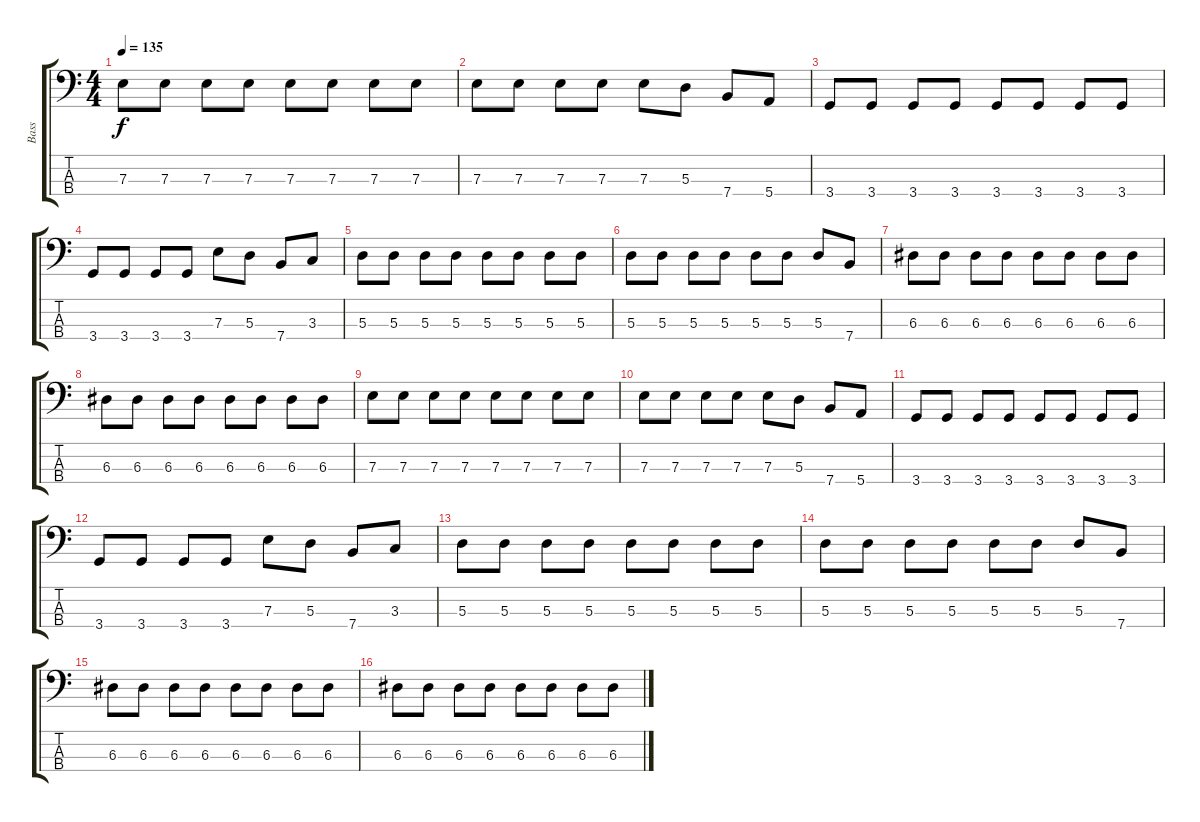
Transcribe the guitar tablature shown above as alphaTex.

\track ("Bass" "Bass") {instrument electricbassfinger}
\staff {score tabs}
\tuning (G2 D2 A1 E1) {hide}
\ts (4 4)
\tempo 135
\clef f4
\ks c
7.3.8{dy f} 7.3.8 7.3.8 7.3.8 7.3.8 7.3.8 7.3.8 7.3.8 |
7.3.8 7.3.8 7.3.8 7.3.8 7.3.8 5.3.8 7.4.8 5.4.8 |
3.4.8 3.4.8 3.4.8 3.4.8 3.4.8 3.4.8 3.4.8 3.4.8 |
3.4.8 3.4.8 3.4.8 3.4.8 7.3.8 5.3.8 7.4.8 3.3.8 |
5.3.8 5.3.8 5.3.8 5.3.8 5.3.8 5.3.8 5.3.8 5.3.8 |
5.3.8 5.3.8 5.3.8 5.3.8 5.3.8 5.3.8 5.3.8 7.4.8 |
6.3.8 6.3.8 6.3.8 6.3.8 6.3.8 6.3.8 6.3.8 6.3.8 |
6.3.8 6.3.8 6.3.8 6.3.8 6.3.8 6.3.8 6.3.8 6.3.8 |
7.3.8 7.3.8 7.3.8 7.3.8 7.3.8 7.3.8 7.3.8 7.3.8 |
7.3.8 7.3.8 7.3.8 7.3.8 7.3.8 5.3.8 7.4.8 5.4.8 |
3.4.8 3.4.8 3.4.8 3.4.8 3.4.8 3.4.8 3.4.8 3.4.8 |
3.4.8 3.4.8 3.4.8 3.4.8 7.3.8 5.3.8 7.4.8 3.3.8 |
5.3.8 5.3.8 5.3.8 5.3.8 5.3.8 5.3.8 5.3.8 5.3.8 |
5.3.8 5.3.8 5.3.8 5.3.8 5.3.8 5.3.8 5.3.8 7.4.8 |
6.3.8 6.3.8 6.3.8 6.3.8 6.3.8 6.3.8 6.3.8 6.3.8 |
6.3.8 6.3.8 6.3.8 6.3.8 6.3.8 6.3.8 6.3.8 6.3.8
